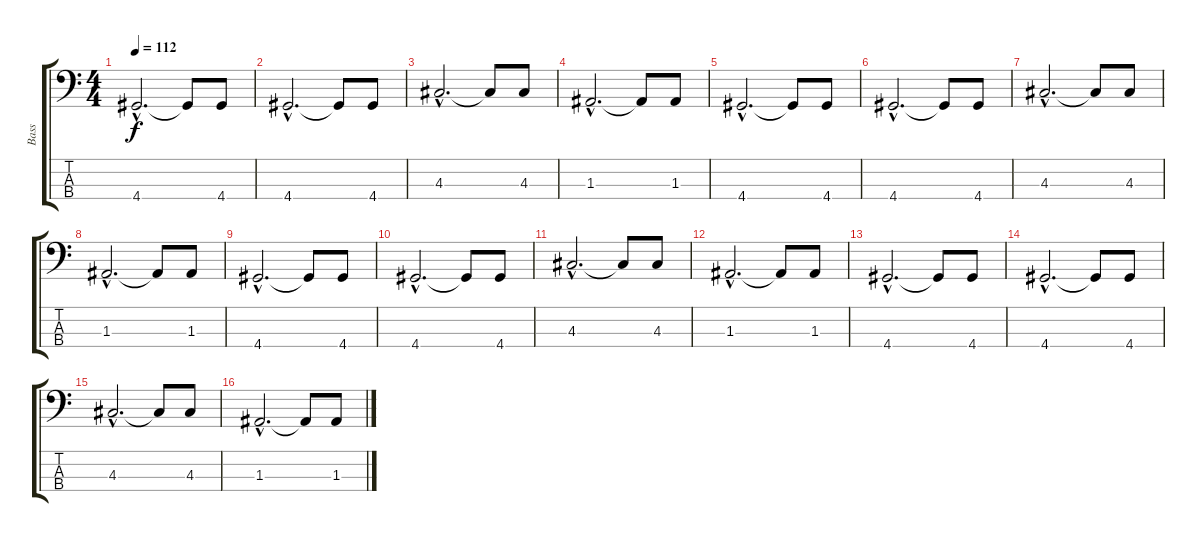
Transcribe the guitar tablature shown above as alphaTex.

\track ("Bass" "Bass") {instrument fretlessbass}
\staff {score tabs}
\tuning (G2 D2 A1 E1) {hide}
\ts (4 4)
\tempo 112
\clef f4
\ks c
4.4{hac}.2{d dy f} 4.4{t}.8 4.4.8 |
4.4{hac}.2{d} 4.4{t}.8 4.4.8 |
4.3{hac}.2{d} 4.3{t}.8 4.3.8 |
1.3{hac}.2{d} 1.3{t}.8 1.3.8 |
4.4{hac}.2{d} 4.4{t}.8 4.4.8 |
4.4{hac}.2{d} 4.4{t}.8 4.4.8 |
4.3{hac}.2{d} 4.3{t}.8 4.3.8 |
1.3{hac}.2{d} 1.3{t}.8 1.3.8 |
4.4{hac}.2{d} 4.4{t}.8 4.4.8 |
4.4{hac}.2{d} 4.4{t}.8 4.4.8 |
4.3{hac}.2{d} 4.3{t}.8 4.3.8 |
1.3{hac}.2{d} 1.3{t}.8 1.3.8 |
4.4{hac}.2{d} 4.4{t}.8 4.4.8 |
4.4{hac}.2{d} 4.4{t}.8 4.4.8 |
4.3{hac}.2{d} 4.3{t}.8 4.3.8 |
1.3{hac}.2{d} 1.3{t}.8 1.3.8
